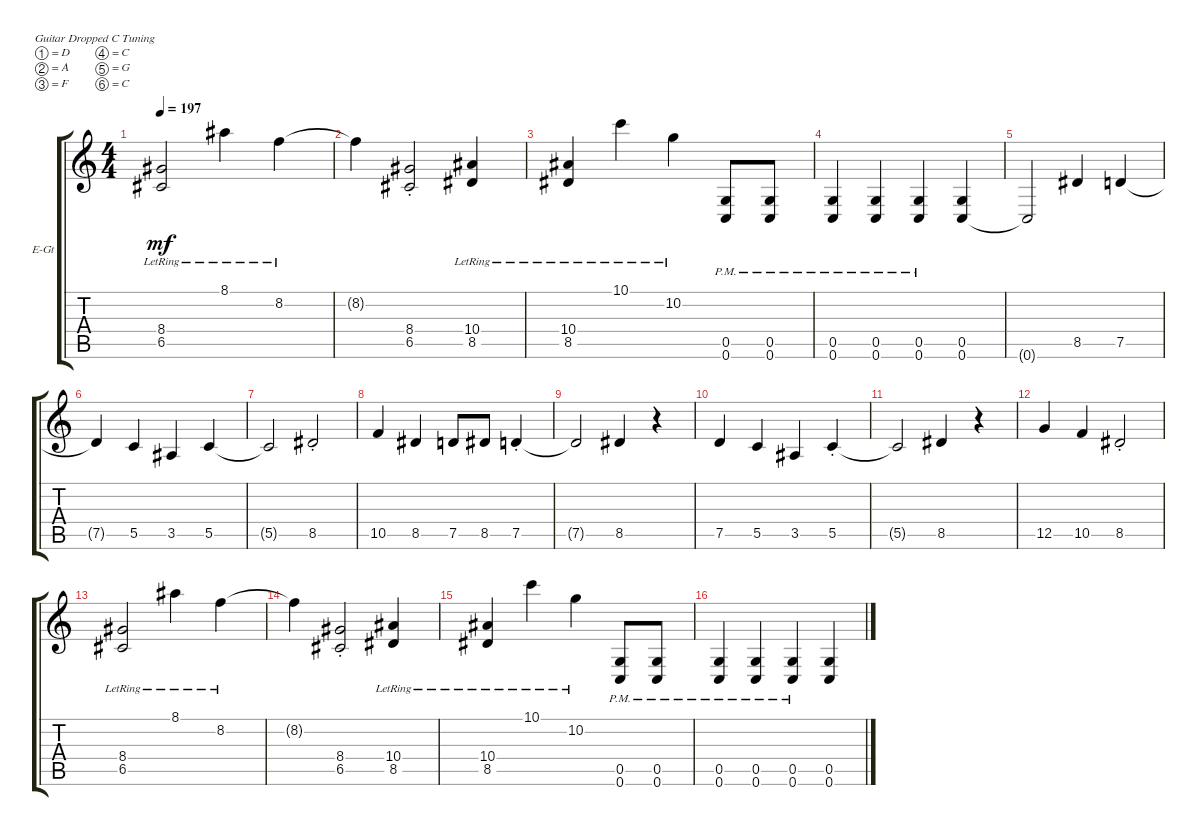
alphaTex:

\defaultSystemsLayout 4
\bracketExtendMode groupsimilarinstruments
\firstSystemTrackNameOrientation horizontal
\otherSystemsTrackNameOrientation horizontal
\track ("Marcelo" "E-Gt") {instrument distortionguitar}
\staff {score tabs}
\tuning (D4 A3 F3 C3 G2 C2)
\ts (4 4)
\tempo 197
\clef g2
\ks c
(6.5{lr} 8.4{lr}).2{dy mf} 8.1{lr}.4 8.2{lr}.4 |
8.2{t}.4 (6.5{st} 8.4{st}).2 (10.4{lr} 8.5{lr}).4 |
(8.5{lr} 10.4{lr}).4 10.1{lr}.4 10.2{lr}.4 (0.6{pm} 0.5{pm}).8 (0.6{pm} 0.5{pm}).8 |
(0.6{pm} 0.5{pm}).4 (0.6{pm} 0.5{pm}).4 (0.6{pm} 0.5{pm}).4 (0.6 0.5).4 |
0.6{t}.2 8.5.4 7.5.4 |
7.5{t}.4 5.5.4 3.5.4 5.5.4 |
5.5{t}.2 8.5{st}.2 |
10.5.4 8.5.4 7.5.8 8.5.8 7.5{st}.4 |
7.5{t}.2 8.5.4 r.4 |
7.5.4 5.5.4 3.5.4 5.5{st}.4 |
5.5{t}.2 8.5.4 r.4 |
12.5.4 10.5.4 8.5{st}.2 |
(6.5{lr} 8.4{lr}).2 8.1{lr}.4 8.2{lr}.4 |
8.2{t}.4 (6.5{st} 8.4{st}).2 (10.4{lr} 8.5{lr}).4 |
(8.5{lr} 10.4{lr}).4 10.1{lr}.4 10.2{lr}.4 (0.6{pm} 0.5{pm}).8 (0.6{pm} 0.5{pm}).8 |
(0.6{pm} 0.5{pm}).4 (0.6{pm} 0.5{pm}).4 (0.6{pm} 0.5{pm}).4 (0.6 0.5).4
